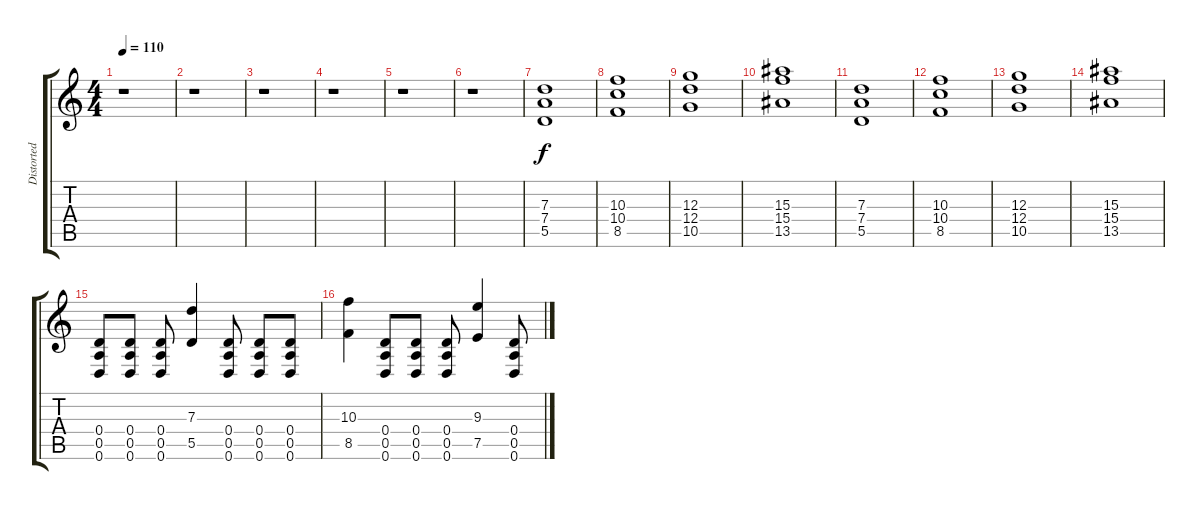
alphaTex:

\track ("Distorted Guitar 1" "Distorted ") {instrument overdrivenguitar}
\staff {score tabs}
\tuning (E4 B3 G3 D3 A2 D2) {hide}
\ts (4 4)
\tempo 110
\clef g2
\ks c
r.1{dy f} |
r.1 |
r.1 |
r.1 |
r.1 |
r.1 |
(7.3 7.4 5.5).1 |
(10.3 10.4 8.5).1 |
(12.3 12.4 10.5).1 |
(15.3 15.4 13.5).1 |
(7.3 7.4 5.5).1 |
(10.3 10.4 8.5).1 |
(12.3 12.4 10.5).1 |
(15.3 15.4 13.5).1 |
(0.4 0.5 0.6).8 (0.4 0.5 0.6).8 (0.4 0.5 0.6).8 (7.3 5.5).4 (0.4 0.5 0.6).8 (0.4 0.5 0.6).8 (0.4 0.5 0.6).8 |
(10.3 8.5).4 (0.4 0.5 0.6).8 (0.4 0.5 0.6).8 (0.4 0.5 0.6).8 (9.3 7.5).4 (0.4 0.5 0.6).8
